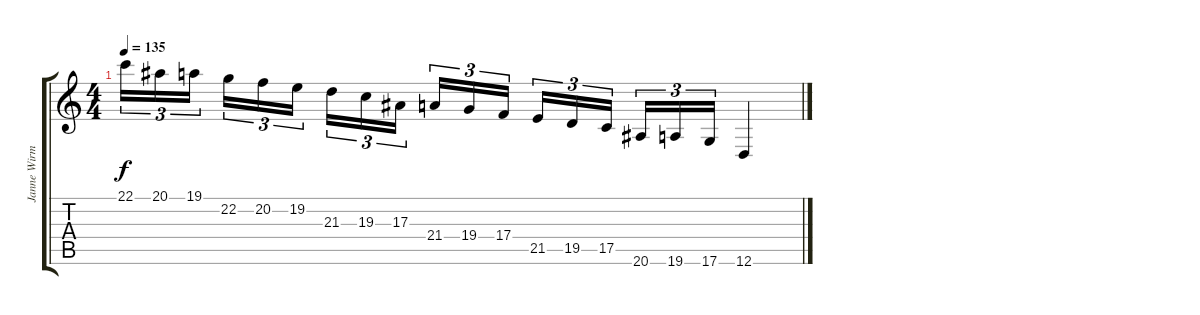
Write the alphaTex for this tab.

\track ("Janne Wirman" "Janne Wirm") {instrument stringensemble1}
\staff {score tabs}
\tuning (D4 A3 F3 C3 G2 D2) {hide}
\ts (4 4)
\tempo 135
\clef g2
\ks c
22.1.16{tu (3 2) dy f} 20.1.16{tu (3 2)} 19.1.16{tu (3 2)} 22.2.16{tu (3 2)} 20.2.16{tu (3 2)} 19.2.16{tu (3 2)} 21.3.16{tu (3 2)} 19.3.16{tu (3 2)} 17.3.16{tu (3 2)} 21.4.16{tu (3 2)} 19.4.16{tu (3 2)} 17.4.16{tu (3 2)} 21.5.16{tu (3 2)} 19.5.16{tu (3 2)} 17.5.16{tu (3 2)} 20.6.16{tu (3 2)} 19.6.16{tu (3 2)} 17.6.16{tu (3 2)} 12.6.4
